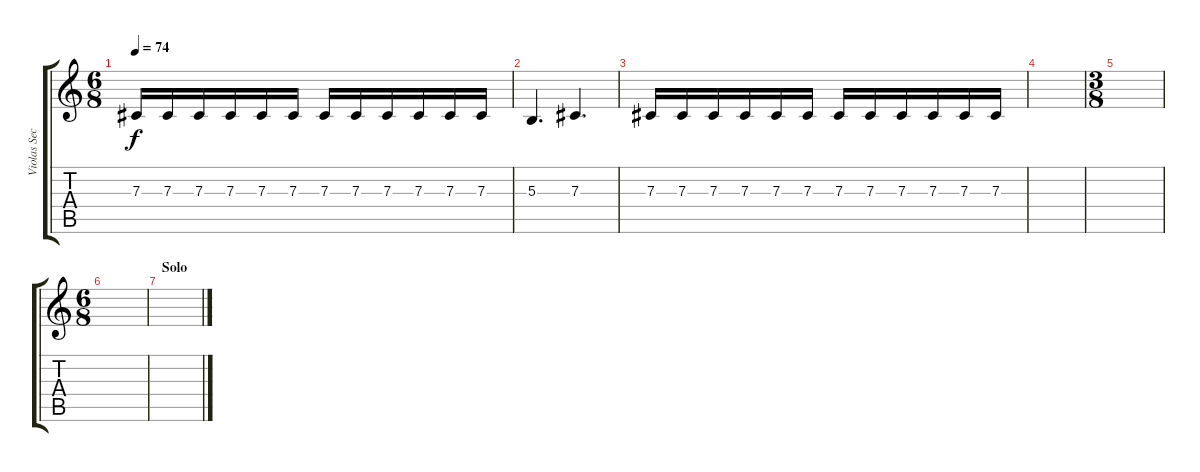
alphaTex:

\track ("Violas Section (SF Symphony)" "Violas Sec") {instrument stringensemble1}
\staff {score tabs}
\tuning (Eb4 Bb3 Gb3 Db3 Ab2 Eb2) {hide}
\ts (6 8)
\tempo 74
\clef g2
\ks c
7.3.16{dy f} 7.3.16 7.3.16 7.3.16 7.3.16 7.3.16 7.3.16 7.3.16 7.3.16 7.3.16 7.3.16 7.3.16 |
5.3.4{d} 7.3.4{d} |
7.3.16 7.3.16 7.3.16 7.3.16 7.3.16 7.3.16 7.3.16 7.3.16 7.3.16 7.3.16 7.3.16 7.3.16 |
|
\ts (3 8)
|
\ts (6 8)
|
\section ("" "Solo")
